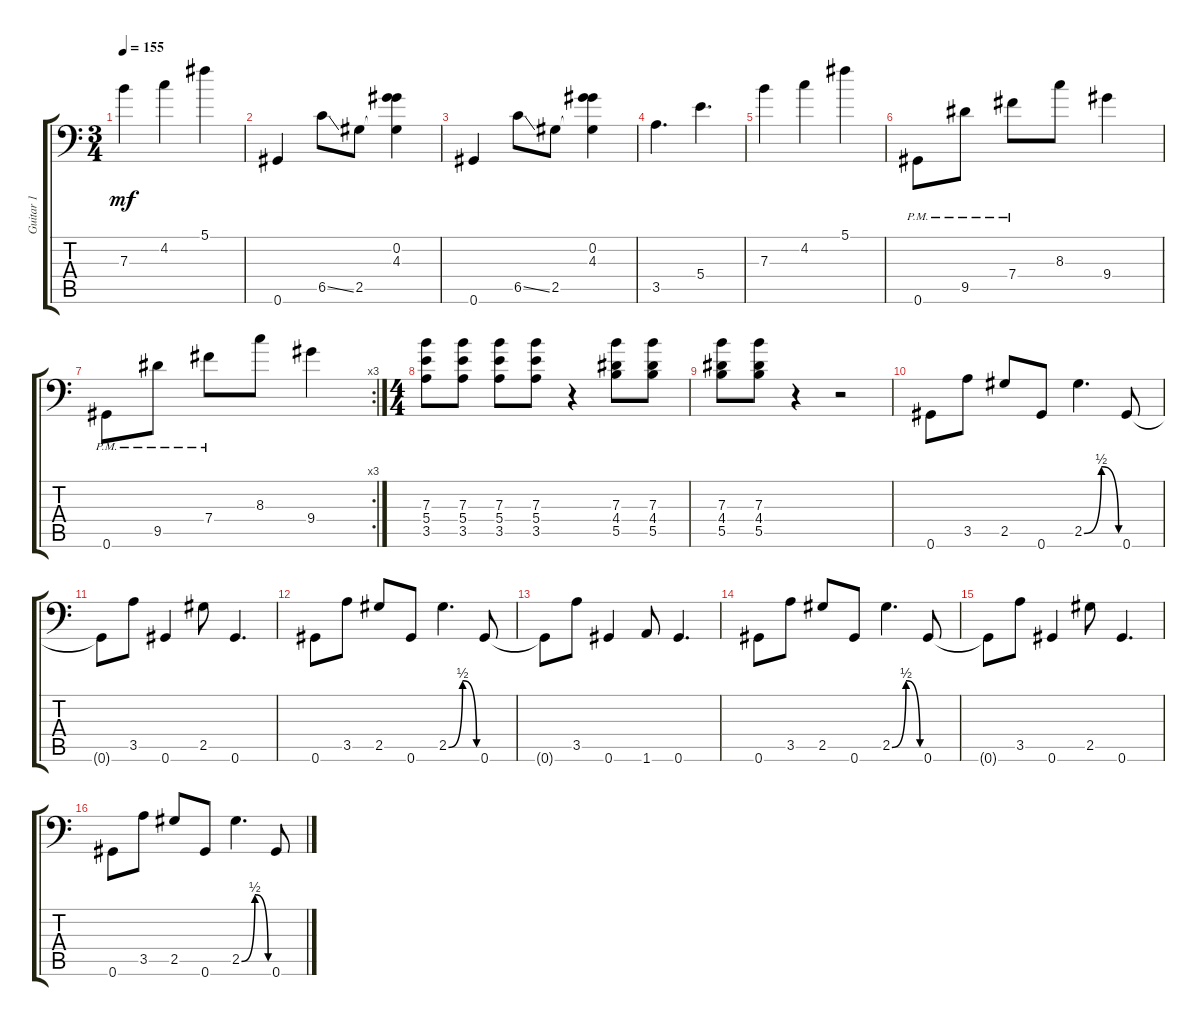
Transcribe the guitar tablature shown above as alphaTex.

\track ("Guitar 1" "Guitar 1") {instrument distortionguitar}
\staff {score tabs}
\tuning (Db4 Ab3 E3 B2 Gb2 Ab1) {hide}
\ts (3 4)
\tempo 155
\clef f4
\ks c
7.3.4{dy mf} 4.2.4 5.1.4 |
0.6.4 6.5{ss}.8 2.5.8 (0.2 4.3 2.5{t}).4 |
0.6.4 6.5{ss}.8 2.5.8 (0.2 4.3 2.5{t}).4 |
3.5.4{d} 5.4.4{d} |
7.3.4 4.2.4 5.1.4 |
0.6{pm}.8 9.5{pm}.8 7.4{pm}.8 8.3.8 9.4.4 |
\rc 3
0.6{pm}.8 9.5{pm}.8 7.4{pm}.8 8.3.8 9.4.4 |
\ts (4 4)
(7.3 5.4 3.5).8 (7.3 5.4 3.5).8 (7.3 5.4 3.5).8 (7.3 5.4 3.5).8 r.4 (7.3 4.4 5.5).8 (7.3 4.4 5.5).8 |
(7.3 4.4 5.5).8 (7.3 4.4 5.5).8 r.4 r.2 |
0.6.8 3.5.8 2.5.8 0.6.8 2.5{be (custom 0 0 30 2 30 2 60 0 60 0)}.4{d} 0.6.8 |
0.6{t}.8 3.5.8 0.6.4 2.5.8 0.6.4{d} |
0.6.8 3.5.8 2.5.8 0.6.8 2.5{be (custom 0 0 30 2 30 2 60 0 60 0)}.4{d} 0.6.8 |
0.6{t}.8 3.5.8 0.6.4 1.6.8 0.6.4{d} |
0.6.8 3.5.8 2.5.8 0.6.8 2.5{be (custom 0 0 30 2 30 2 60 0 60 0)}.4{d} 0.6.8 |
0.6{t}.8 3.5.8 0.6.4 2.5.8 0.6.4{d} |
0.6.8 3.5.8 2.5.8 0.6.8 2.5{be (custom 0 0 30 2 30 2 60 0 60 0)}.4{d} 0.6.8
